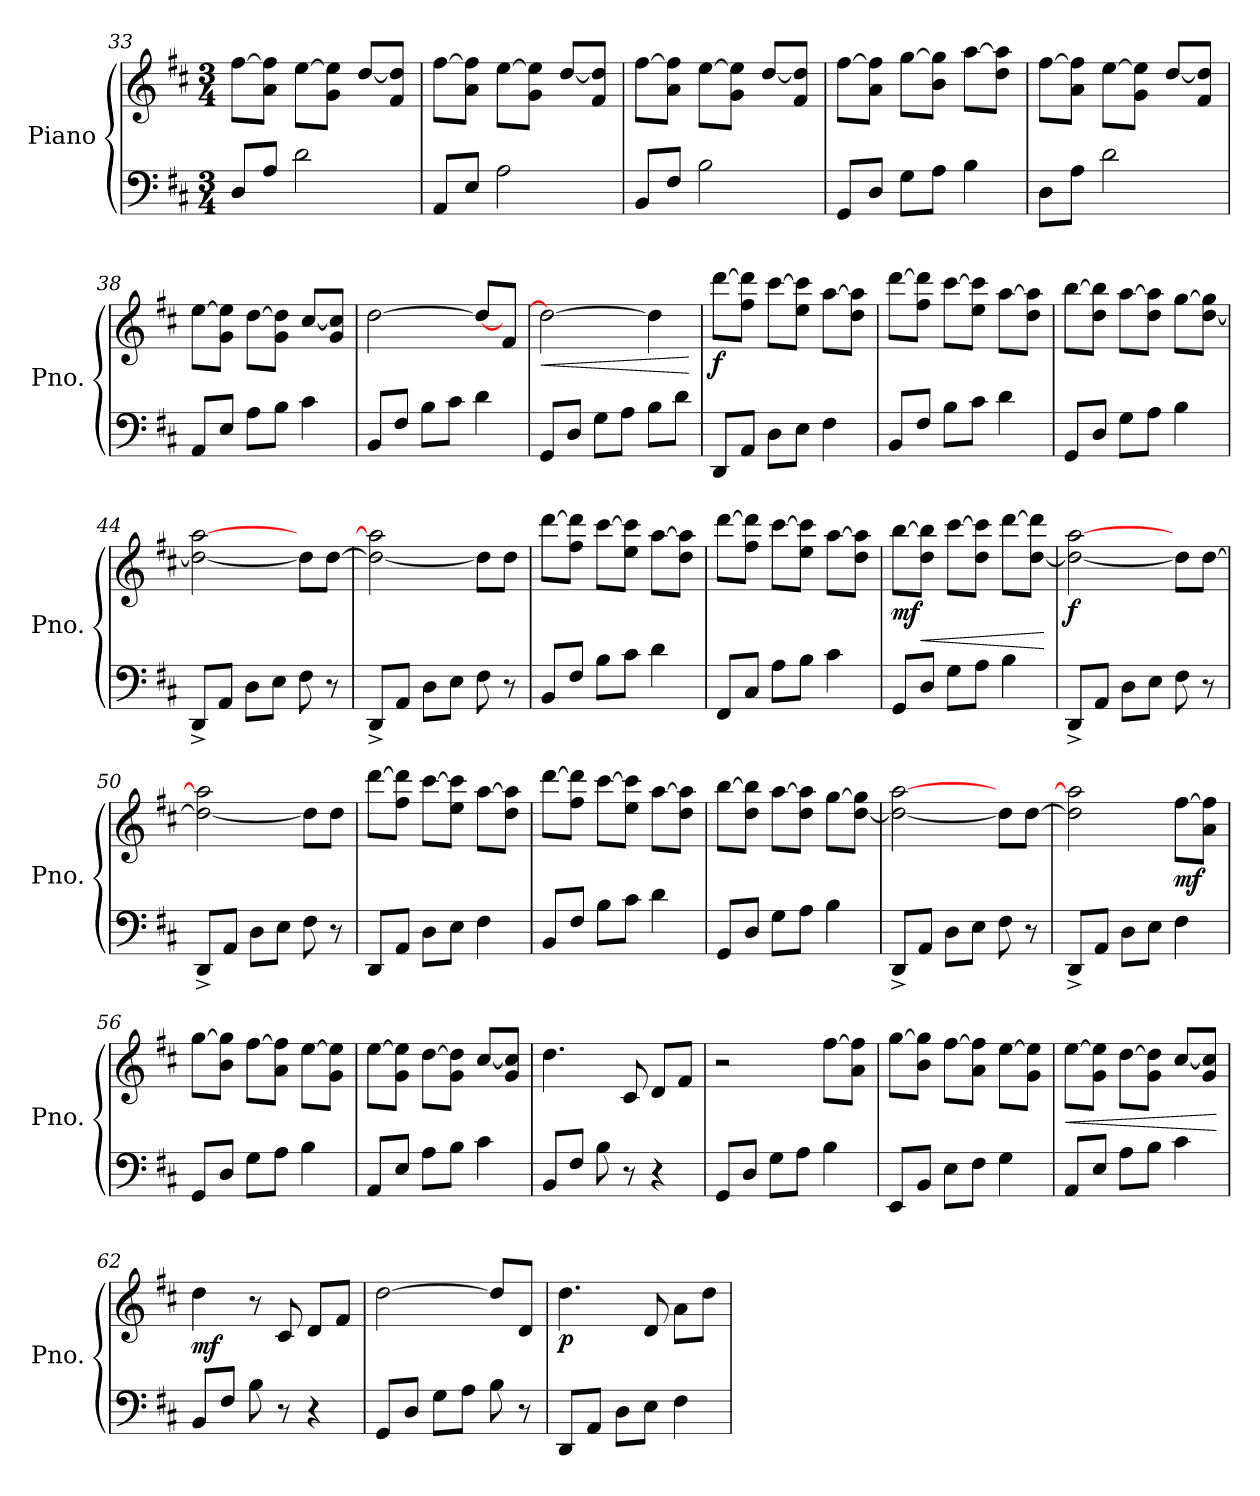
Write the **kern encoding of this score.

**kern	**kern	**dynam
*part1	*part1	*part1
*staff2	*staff1	*staff1/2
*I"Piano	*	*
*I'Pno.	*	*
*clefF4	*clefG2	*
*k[f#c#]	*k[f#c#]	*
*M3/4	*M3/4	*
=33	=33	=33
8D/L	[8ff#\L	.
8A/J	8a\ 8ff#\]J	.
2d\	[8ee\L	.
.	8g\ 8ee\]J	.
.	[8dd/L	.
.	8f#/ 8dd/]J	.
=34	=34	=34
8AA/L	[8ff#\L	.
8E/J	8a\ 8ff#\]J	.
2A\	[8ee\L	.
.	8g\ 8ee\]J	.
.	[8dd/L	.
.	8f#/ 8dd/]J	.
=35	=35	=35
8BB/L	[8ff#\L	.
8F#/J	8a\ 8ff#\]J	.
2B\	[8ee\L	.
.	8g\ 8ee\]J	.
.	[8dd/L	.
.	8f#/ 8dd/]J	.
!!LO:LB:g=z
=36	=36	=36
8GG/L	[8ff#\L	.
8D/J	8a\ 8ff#\]J	.
8G\L	[8gg\L	.
8A\J	8b\ 8gg\]J	.
4B\	[8aa\L	.
.	8dd\ 8aa\]J	.
=37	=37	=37
8D\L	[8ff#\L	.
8A\J	8a\ 8ff#\]J	.
2d\	[8ee\L	.
.	8g\ 8ee\]J	.
.	[8dd/L	.
.	8f#/ 8dd/]J	.
=38	=38	=38
8AA/L	[8ee\L	.
8E/J	8g\ 8ee\]J	.
8A\L	[8dd\L	.
8B\J	8g\ 8dd\]J	.
4c#\	[8cc#/L	.
.	8g/ 8cc#/]J	.
=39	=39	=39
8BB/L	[2dd\	.
8F#/J	.	.
8B\L	.	.
8c#\J	.	.
4d\	8dd/L_	.
.	8f#/J	.
=40	=40	=40
!	!	!LO:HP:b
8GG/L	2dd\_	<
8D/J	.	.
8G\L	.	.
8A\J	.	.
8B\L	4dd\]	.
8d\J	.	.
.	.	[
!!LO:LB:g=z
=41	=41	=41
!	!	!LO:DY:b
8DD/L	[8ddd\L	f
8AA/J	8ff#\ 8ddd\]J	.
8D\L	[8ccc#\L	.
8E\J	8ee\ 8ccc#\]J	.
4F#\	[8aa\L	.
.	8dd\ 8aa\]J	.
=42	=42	=42
8BB/L	[8ddd\L	.
8F#/J	8ff#\ 8ddd\]J	.
8B\L	[8ccc#\L	.
8c#\J	8ee\ 8ccc#\]J	.
4d\	[8aa\L	.
.	8dd\ 8aa\]J	.
=43	=43	=43
8GG/L	[8bb\L	.
8D/J	8dd\ 8bb\]J	.
8G\L	[8aa\L	.
8A\J	8dd\ 8aa\]J	.
4B\	[8gg\L	.
.	[8dd\ 8gg\]J	.
=44	=44	=44
8DD^/L	2dd\_ [2aa\	.
8AA/J	.	.
8D\L	.	.
8E\J	.	.
8F#\	8dd\L]	.
8r	[8dd\J	.
=45	=45	=45
8DD^/L	2dd\_ 2aa\]	.
8AA/J	.	.
8D\L	.	.
8E\J	.	.
8F#\	8dd\L]	.
8r	8dd\J	.
!!LO:LB:g=z
=46	=46	=46
8BB/L	[8ddd\L	.
8F#/J	8ff#\ 8ddd\]J	.
8B\L	[8ccc#\L	.
8c#\J	8ee\ 8ccc#\]J	.
4d\	[8aa\L	.
.	8dd\ 8aa\]J	.
=47	=47	=47
8FF#/L	[8ddd\L	.
8C#/J	8ff#\ 8ddd\]J	.
8A\L	[8ccc#\L	.
8B\J	8ee\ 8ccc#\]J	.
4c#\	[8aa\L	.
.	8dd\ 8aa\]J	.
=48	=48	=48
!	!	!LO:DY:b
8GG/L	[8bb\L	mf
!	!	!LO:HP:b
8D/J	8dd\ 8bb\]J	<
8G\L	[8ccc#\L	.
8A\J	8dd\ 8ccc#\]J	.
4B\	[8ddd\L	.
.	[8dd\ 8ddd\]J	.
.	.	[
=49	=49	=49
!	!	!LO:DY:b
8DD^/L	2dd\_ [2aa\	f
8AA/J	.	.
8D\L	.	.
8E\J	.	.
8F#\	8dd\L]	.
8r	[8dd\J	.
=50	=50	=50
8DD^/L	2dd\_ 2aa\]	.
8AA/J	.	.
8D\L	.	.
8E\J	.	.
8F#\	8dd\L]	.
8r	8dd\J	.
!!LO:LB:g=z
=51	=51	=51
8DD/L	[8ddd\L	.
8AA/J	8ff#\ 8ddd\]J	.
8D\L	[8ccc#\L	.
8E\J	8ee\ 8ccc#\]J	.
4F#\	[8aa\L	.
.	8dd\ 8aa\]J	.
=52	=52	=52
8BB/L	[8ddd\L	.
8F#/J	8ff#\ 8ddd\]J	.
8B\L	[8ccc#\L	.
8c#\J	8ee\ 8ccc#\]J	.
4d\	[8aa\L	.
.	8dd\ 8aa\]J	.
=53	=53	=53
8GG/L	[8bb\L	.
8D/J	8dd\ 8bb\]J	.
8G\L	[8aa\L	.
8A\J	8dd\ 8aa\]J	.
4B\	[8gg\L	.
.	[8dd\ 8gg\]J	.
=54	=54	=54
8DD^/L	2dd\_ [2aa\	.
8AA/J	.	.
8D\L	.	.
8E\J	.	.
8F#\	8dd\L]	.
8r	[8dd\J	.
=55	=55	=55
8DD^/L	2dd\] 2aa\]	.
8AA/J	.	.
8D\L	.	.
8E\J	.	.
!	!	!LO:DY:b
4F#\	[8ff#\L	mf
.	8a\ 8ff#\]J	.
!!LO:PB:g=z
=56	=56	=56
8GG/L	[8gg\L	.
8D/J	8b\ 8gg\]J	.
8G\L	[8ff#\L	.
8A\J	8a\ 8ff#\]J	.
4B\	[8ee\L	.
.	8g\ 8ee\]J	.
=57	=57	=57
8AA/L	[8ee\L	.
8E/J	8g\ 8ee\]J	.
8A\L	[8dd\L	.
8B\J	8g\ 8dd\]J	.
4c#\	[8cc#/L	.
.	8g/ 8cc#/]J	.
=58	=58	=58
8BB/L	4.dd\	.
8F#/J	.	.
8B\	.	.
8r	8c#/	.
4r	8d/L	.
.	8f#/J	.
=59	=59	=59
8GG/L	2r	.
8D/J	.	.
8G\L	.	.
8A\J	.	.
4B\	[8ff#\L	.
.	8a\ 8ff#\]J	.
=60	=60	=60
8EE/L	[8gg\L	.
8BB/J	8b\ 8gg\]J	.
8E\L	[8ff#\L	.
8F#\J	8a\ 8ff#\]J	.
4G\	[8ee\L	.
.	8g\ 8ee\]J	.
!!LO:LB:g=z
=61	=61	=61
!	!	!LO:HP:b
8AA/L	[8ee\L	<
8E/J	8g\ 8ee\]J	.
8A\L	[8dd\L	.
8B\J	8g\ 8dd\]J	.
4c#\	[8cc#/L	.
.	8g/ 8cc#/]J	.
.	.	[
=62	=62	=62
!	!	!LO:DY:b
8BB/L	4dd\	mf
8F#/J	.	.
8B\	8r	.
8r	8c#/	.
4r	8d/L	.
.	8f#/J	.
=63	=63	=63
8GG/L	[2dd\	.
8D/J	.	.
8G\L	.	.
8A\J	.	.
8B\	8dd/L]	.
8r	8d/J	.
=64	=64	=64
!	!	!LO:DY:b
8DD/L	4.dd\	p
8AA/J	.	.
8D\L	.	.
8E\J	8d/	.
4F#\	8a\L	.
.	8dd\J	.
=	=	=
*-	*-	*-
